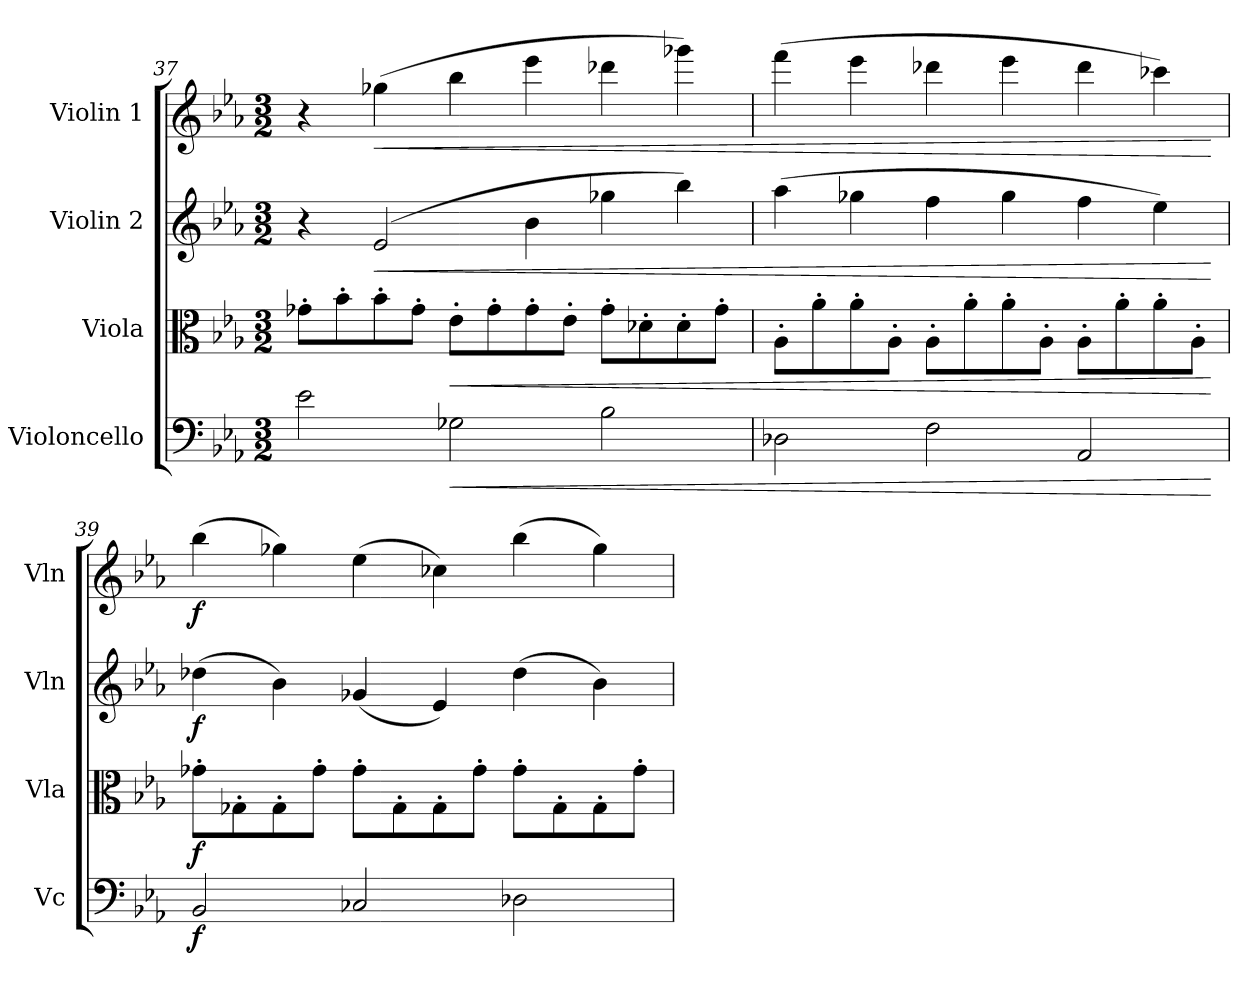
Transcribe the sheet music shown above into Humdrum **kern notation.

**kern	**dynam	**kern	**dynam	**kern	**dynam	**kern	**dynam
*part4	*part4	*part3	*part3	*part2	*part2	*part1	*part1
*staff4	*staff4	*staff3	*staff3	*staff2	*staff2	*staff1	*staff1
*I"Violoncello	*	*I"Viola	*	*I"Violin 2	*	*I"Violin 1	*
*I'Vc	*	*I'Vla	*	*I'Vln	*	*I'Vln	*
!!LO:LB:g=z
*clefF4	*	*clefC3	*	*clefG2	*	*clefG2	*
*k[b-e-a-]	*	*k[b-e-a-]	*	*k[b-e-a-]	*	*k[b-e-a-]	*
*M3/2	*	*M3/2	*	*M3/2	*	*M3/2	*
=37	=37	=37	=37	=37	=37	=37	=37
2e-\	.	8g-X'\L	.	4r	.	4r	.
.	.	8b-'\	.	.	.	.	.
!	!	!	!	!	!LO:HP:b	!	!LO:HP:b
.	.	8b-'\	.	(2e-/	<	(4gg-X\	<
.	.	8g-'\J	.	.	.	.	.
!	!LO:HP:b	!	!LO:HP:b	!	!	!	!
2G-X\	<	8e-'\L	<	.	.	4bb-\	.
.	.	8g-'\	.	.	.	.	.
.	.	8g-'\	.	4b-\	.	4eee-\	.
.	.	8e-'\J	.	.	.	.	.
2B-\	.	8g-'\L	.	4gg-X\	.	4ddd-X\	.
.	.	8d-X'\	.	.	.	.	.
.	.	8d-'\	.	4bb-\)	.	4ggg-X\)	.
.	.	8g-'\J	.	.	.	.	.
=38	=38	=38	=38	=38	=38	=38	=38
2D-X\	.	8A-'\L	.	(4aa-\	.	(4fff\	.
.	.	8a-'\	.	.	.	.	.
.	.	8a-'\	.	4gg-X\	.	4eee-\	.
.	.	8A-'\J	.	.	.	.	.
2F\	.	8A-'\L	.	4ff\	.	4ddd-X\	.
.	.	8a-'\	.	.	.	.	.
.	.	8a-'\	.	4gg-\	.	4eee-\	.
.	.	8A-'\J	.	.	.	.	.
2AA-/	.	8A-'\L	.	4ff\	.	4ddd-\	.
.	.	8a-'\	.	.	.	.	.
.	.	8a-'\	.	4ee-\)	.	4ccc-X\)	.
.	.	8A-'\J	.	.	.	.	.
.	[	.	[	.	[	.	[
=39	=39	=39	=39	=39	=39	=39	=39
!	!LO:DY:b	!	!LO:DY:b	!	!LO:DY:b	!	!LO:DY:b
2BB-/	f	8g-X'\L	f	(4dd-X\	f	(4bb-\	f
.	.	8G-X'\	.	.	.	.	.
.	.	8G-'\	.	4b-\)	.	4gg-X\)	.
.	.	8g-'\J	.	.	.	.	.
2C-X/	.	8g-'\L	.	(4g-X/	.	(4ee-\	.
.	.	8G-'\	.	.	.	.	.
.	.	8G-'\	.	4e-/)	.	4cc-X\)	.
.	.	8g-'\J	.	.	.	.	.
2D-X\	.	8g-'\L	.	(4dd-\	.	(4bb-\	.
.	.	8G-'\	.	.	.	.	.
.	.	8G-'\	.	4b-\)	.	4gg-\)	.
.	.	8g-'\J	.	.	.	.	.
=	=	=	=	=	=	=	=
*-	*-	*-	*-	*-	*-	*-	*-
